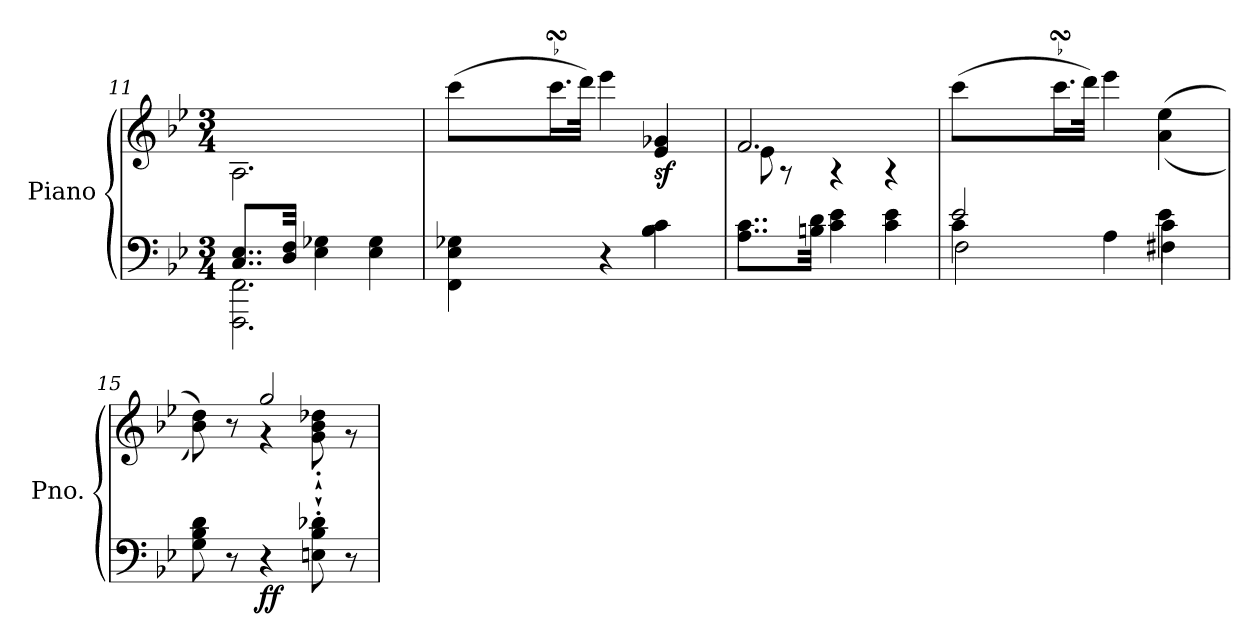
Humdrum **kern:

**kern	**kern	**dynam
*part1	*part1	*part1
*staff2	*staff1	*staff1/2
*I"Piano	*	*
*I'Pno.	*	*
*clefF4	*clefG2	*
*k[b-e-]	*k[b-e-]	*
*M3/4	*M3/4	*
=11	=11	=11
*^	*	*
8..C/ 8..E-/L	2.FFF\ 2.FF\	2.A\	.
32D/ 32F/Jkk	.	.	.
4E-\ 4G-X\	.	.	.
4E-\ 4G-\	.	.	.
*v	*v	*	*
!!LO:LB:g=z
=12	=12	=12
*	*^	*
4FF\ 4E-\ 4G-X\	(>8ccc\L	16.ryy	.
*	*	*Xtuplet	*
.	.	96dddLLLLyy	.
.	.	96cccyy	.
.	.	96bbnJJJJyy	.
.	16.cccsSSS\L	2ryy	.
.	32ddd\JJk)	.	.
4r	4eee-\	.	.
!	!	!	!LO:DY:b
4B-\ 4c\	4e-/ 4g-X/	.	sf
.	.	8ryy	.
=13	=13	=13	=13
8..A\ 8..c\L	2.f/	8e-\	.
.	.	8r	.
32Bn\ 32d\Jkk	.	.	.
4c\ 4e-\	.	4r	.
4c\ 4e-\	.	4r	.
=14	=14	=14	=14
*^	*	*	*
*	*^	*	*	*
2e-/	4c\	2F\	(>8ccc\L	16.ryy	.
.	.	.	.	96dddLLLLyy	.
.	.	.	.	96cccyy	.
.	.	.	.	96bbnJJJJyy	.
.	.	.	16.cccsSSS\L	2ryy	.
.	.	.	32ddd\JJk)	.	.
.	4A\	.	4eee-\	.	.
4e-\	4c\	4F#X\	(>(<4a\ 4ee-\	.	.
.	.	.	.	8ryy	.
*v	*v	*v	*	*	*
=15	=15	=15	=15
8G\ 8B-\ 8d\	8b-\ 8dd\))	4ryy	.
8r	8r	.	.
!	!	!	!LO:DY:b=2
!	!	!	!LO:DY:n=1:b
4r	2gg/	4r	f f
8En\'` 8B-\'` 8d-X\'`	.	8g\'` 8b-\'` 8dd-X\'`	.
8r	.	8r	.
*	*v	*v	*
=	=	=
*-	*-	*-
